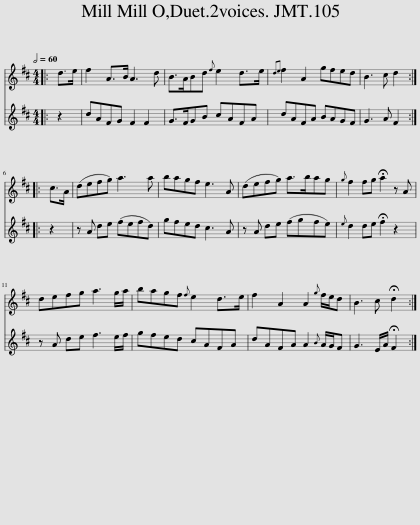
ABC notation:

X:1
%%score 1 2
L:1/8
Q:1/2=60
M:4/4
I:linebreak $
K:D
V:1 treble
V:2 treble
V:1
|: d>e | f2 A>B A3 d | B>ABd{f} e2 d>e |{de} f2 A2 gfed | B3 c d2 ::$ %5
 c>A | (defg) a3 a | bagf e3 A | (defg) a>bag |{g} f2 fg !fermata!a2 z A |$ %10
 defg a3 g/a/ | bagf{f} e2 d>e | f2 A2 A2{g} f/e/d | B3 c !fermata!d2 :| %14
V:2
|: z2 | dAFG F2 F2 | G>FGB cAFA | dAFA BAGF | G3 A F2 ::$ %5
 z2 | z A de (fefd) | gfed c3 A | z A de (fgfe) |{e} d2 de !fermata!f2 z2 |$ %10
 z A de f3 e/f/ | gfed cAFA | dAFA A2{B} A/G/F | G3 E/A/ !fermata!F2 :| %14
